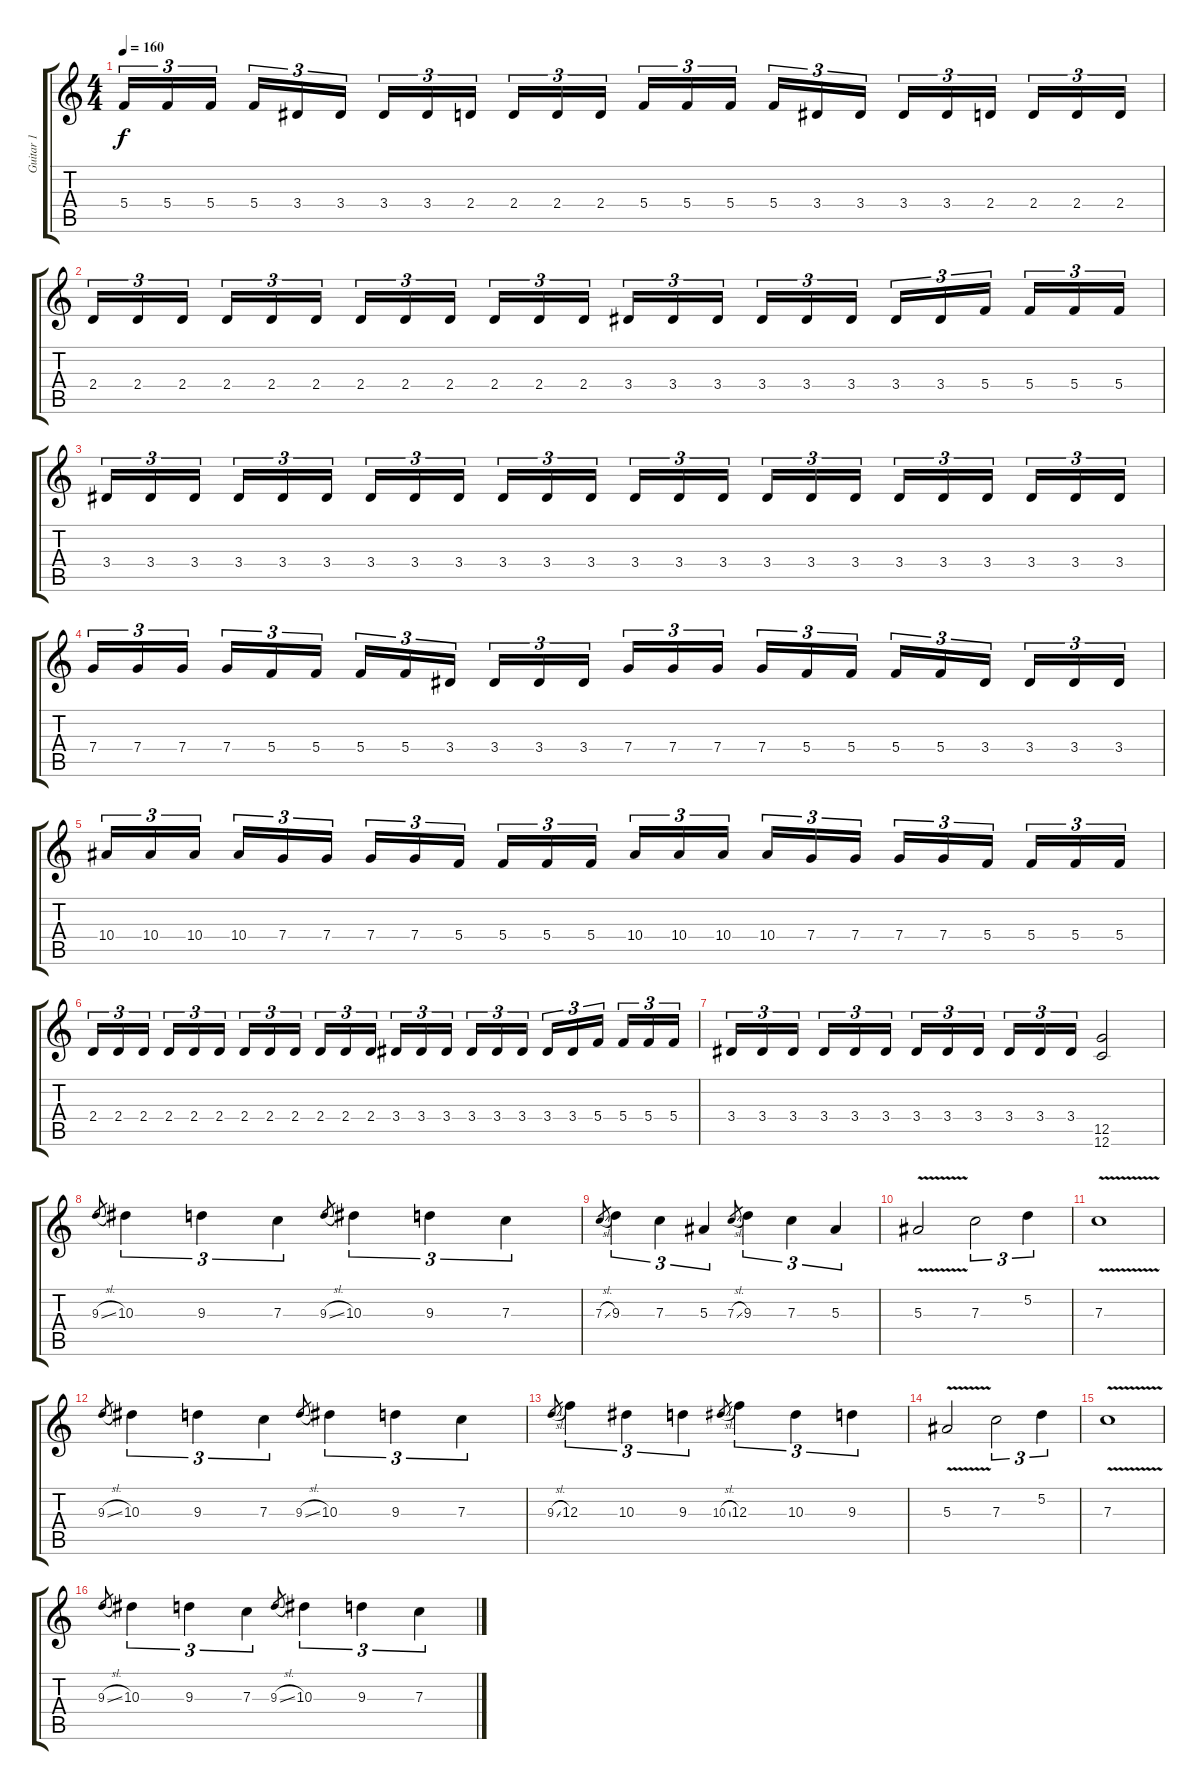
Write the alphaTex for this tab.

\track ("Guitar 1" "Guitar 1") {instrument distortionguitar}
\staff {score tabs}
\tuning (D4 A3 F3 C3 G2 C2) {hide}
\ts (4 4)
\tempo 160
\clef g2
\ks c
5.4.16{tu (3 2) dy f} 5.4.16{tu (3 2)} 5.4.16{tu (3 2)} 5.4.16{tu (3 2)} 3.4.16{tu (3 2)} 3.4.16{tu (3 2)} 3.4.16{tu (3 2)} 3.4.16{tu (3 2)} 2.4.16{tu (3 2)} 2.4.16{tu (3 2)} 2.4.16{tu (3 2)} 2.4.16{tu (3 2)} 5.4.16{tu (3 2)} 5.4.16{tu (3 2)} 5.4.16{tu (3 2)} 5.4.16{tu (3 2)} 3.4.16{tu (3 2)} 3.4.16{tu (3 2)} 3.4.16{tu (3 2)} 3.4.16{tu (3 2)} 2.4.16{tu (3 2)} 2.4.16{tu (3 2)} 2.4.16{tu (3 2)} 2.4.16{tu (3 2)} |
2.4.16{tu (3 2)} 2.4.16{tu (3 2)} 2.4.16{tu (3 2)} 2.4.16{tu (3 2)} 2.4.16{tu (3 2)} 2.4.16{tu (3 2)} 2.4.16{tu (3 2)} 2.4.16{tu (3 2)} 2.4.16{tu (3 2)} 2.4.16{tu (3 2)} 2.4.16{tu (3 2)} 2.4.16{tu (3 2)} 3.4.16{tu (3 2)} 3.4.16{tu (3 2)} 3.4.16{tu (3 2)} 3.4.16{tu (3 2)} 3.4.16{tu (3 2)} 3.4.16{tu (3 2)} 3.4.16{tu (3 2)} 3.4.16{tu (3 2)} 5.4.16{tu (3 2)} 5.4.16{tu (3 2)} 5.4.16{tu (3 2)} 5.4.16{tu (3 2)} |
3.4.16{tu (3 2)} 3.4.16{tu (3 2)} 3.4.16{tu (3 2)} 3.4.16{tu (3 2)} 3.4.16{tu (3 2)} 3.4.16{tu (3 2)} 3.4.16{tu (3 2)} 3.4.16{tu (3 2)} 3.4.16{tu (3 2)} 3.4.16{tu (3 2)} 3.4.16{tu (3 2)} 3.4.16{tu (3 2)} 3.4.16{tu (3 2)} 3.4.16{tu (3 2)} 3.4.16{tu (3 2)} 3.4.16{tu (3 2)} 3.4.16{tu (3 2)} 3.4.16{tu (3 2)} 3.4.16{tu (3 2)} 3.4.16{tu (3 2)} 3.4.16{tu (3 2)} 3.4.16{tu (3 2)} 3.4.16{tu (3 2)} 3.4.16{tu (3 2)} |
7.4.16{tu (3 2)} 7.4.16{tu (3 2)} 7.4.16{tu (3 2)} 7.4.16{tu (3 2)} 5.4.16{tu (3 2)} 5.4.16{tu (3 2)} 5.4.16{tu (3 2)} 5.4.16{tu (3 2)} 3.4.16{tu (3 2)} 3.4.16{tu (3 2)} 3.4.16{tu (3 2)} 3.4.16{tu (3 2)} 7.4.16{tu (3 2)} 7.4.16{tu (3 2)} 7.4.16{tu (3 2)} 7.4.16{tu (3 2)} 5.4.16{tu (3 2)} 5.4.16{tu (3 2)} 5.4.16{tu (3 2)} 5.4.16{tu (3 2)} 3.4.16{tu (3 2)} 3.4.16{tu (3 2)} 3.4.16{tu (3 2)} 3.4.16{tu (3 2)} |
10.4.16{tu (3 2)} 10.4.16{tu (3 2)} 10.4.16{tu (3 2)} 10.4.16{tu (3 2)} 7.4.16{tu (3 2)} 7.4.16{tu (3 2)} 7.4.16{tu (3 2)} 7.4.16{tu (3 2)} 5.4.16{tu (3 2)} 5.4.16{tu (3 2)} 5.4.16{tu (3 2)} 5.4.16{tu (3 2)} 10.4.16{tu (3 2)} 10.4.16{tu (3 2)} 10.4.16{tu (3 2)} 10.4.16{tu (3 2)} 7.4.16{tu (3 2)} 7.4.16{tu (3 2)} 7.4.16{tu (3 2)} 7.4.16{tu (3 2)} 5.4.16{tu (3 2)} 5.4.16{tu (3 2)} 5.4.16{tu (3 2)} 5.4.16{tu (3 2)} |
2.4.16{tu (3 2)} 2.4.16{tu (3 2)} 2.4.16{tu (3 2)} 2.4.16{tu (3 2)} 2.4.16{tu (3 2)} 2.4.16{tu (3 2)} 2.4.16{tu (3 2)} 2.4.16{tu (3 2)} 2.4.16{tu (3 2)} 2.4.16{tu (3 2)} 2.4.16{tu (3 2)} 2.4.16{tu (3 2)} 3.4.16{tu (3 2)} 3.4.16{tu (3 2)} 3.4.16{tu (3 2)} 3.4.16{tu (3 2)} 3.4.16{tu (3 2)} 3.4.16{tu (3 2)} 3.4.16{tu (3 2)} 3.4.16{tu (3 2)} 5.4.16{tu (3 2)} 5.4.16{tu (3 2)} 5.4.16{tu (3 2)} 5.4.16{tu (3 2)} |
3.4.16{tu (3 2)} 3.4.16{tu (3 2)} 3.4.16{tu (3 2)} 3.4.16{tu (3 2)} 3.4.16{tu (3 2)} 3.4.16{tu (3 2)} 3.4.16{tu (3 2)} 3.4.16{tu (3 2)} 3.4.16{tu (3 2)} 3.4.16{tu (3 2)} 3.4.16{tu (3 2)} 3.4.16{tu (3 2)} (12.5 12.6).2 |
9.3{sl}.8{gr} 10.3.4{tu (3 2)} 9.3.4{tu (3 2)} 7.3.4{tu (3 2)} 9.3{sl}.8{gr} 10.3.4{tu (3 2)} 9.3.4{tu (3 2)} 7.3.4{tu (3 2)} |
7.3{sl}.8{gr} 9.3.4{tu (3 2)} 7.3.4{tu (3 2)} 5.3.4{tu (3 2)} 7.3{sl}.8{gr} 9.3.4{tu (3 2)} 7.3.4{tu (3 2)} 5.3.4{tu (3 2)} |
5.3{v}.2 7.3.2{tu (3 2)} 5.2.4{tu (3 2)} |
7.3{v}.1 |
9.3{sl}.8{gr} 10.3.4{tu (3 2)} 9.3.4{tu (3 2)} 7.3.4{tu (3 2)} 9.3{sl}.8{gr} 10.3.4{tu (3 2)} 9.3.4{tu (3 2)} 7.3.4{tu (3 2)} |
9.3{sl}.8{gr} 12.3.4{tu (3 2)} 10.3.4{tu (3 2)} 9.3.4{tu (3 2)} 10.3{sl}.8{gr} 12.3.4{tu (3 2)} 10.3.4{tu (3 2)} 9.3.4{tu (3 2)} |
5.3{v}.2 7.3.2{tu (3 2)} 5.2.4{tu (3 2)} |
7.3{v}.1 |
9.3{sl}.8{gr} 10.3.4{tu (3 2)} 9.3.4{tu (3 2)} 7.3.4{tu (3 2)} 9.3{sl}.8{gr} 10.3.4{tu (3 2)} 9.3.4{tu (3 2)} 7.3.4{tu (3 2)}
